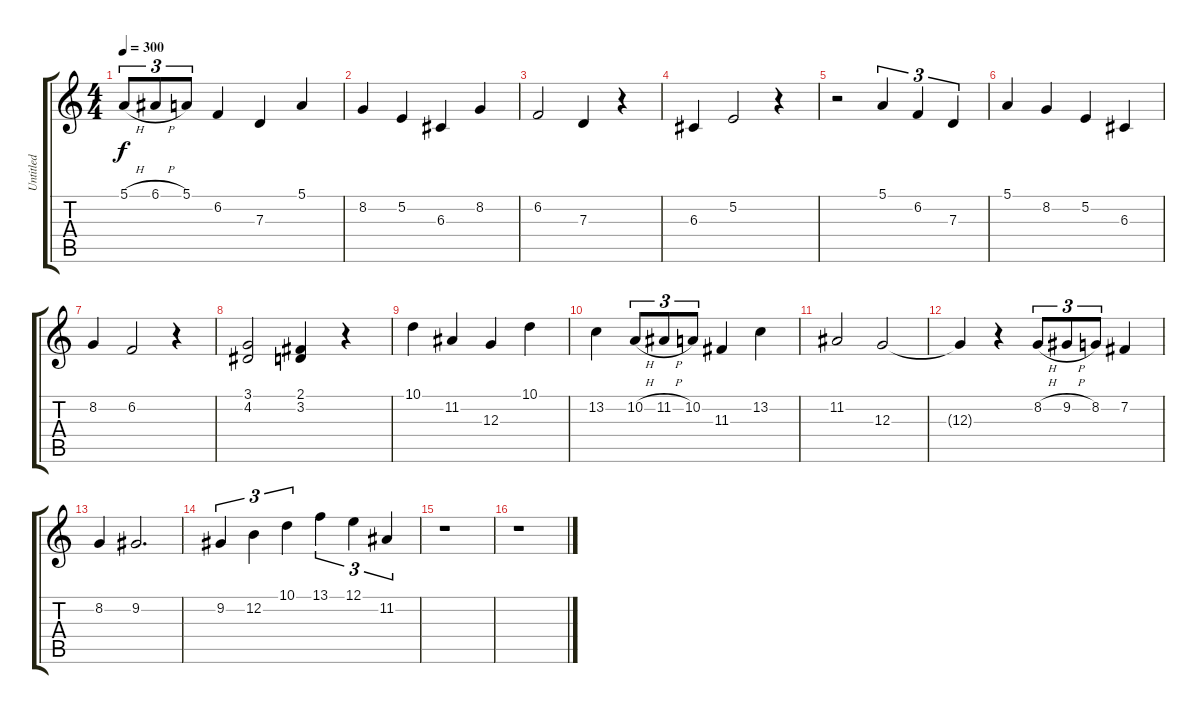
\track ("Untitled" "Untitled") {instrument violin}
\staff {score tabs}
\tuning (E4 B3 G3 D3 A2 E2) {hide}
\ts (4 4)
\tempo 300
\clef g2
\ks c
5.1{h}.8{tu (3 2) dy f} 6.1{h}.8{tu (3 2)} 5.1.8{tu (3 2)} 6.2.4 7.3.4 5.1.4 |
8.2.4 5.2.4 6.3.4 8.2.4 |
6.2.2 7.3.4 r.4 |
6.3.4 5.2.2 r.4 |
r.2 5.1.4{tu (3 2)} 6.2.4{tu (3 2)} 7.3.4{tu (3 2)} |
5.1.4 8.2.4 5.2.4 6.3.4 |
8.2.4 6.2.2 r.4 |
(3.1 4.2).2 (2.1 3.2).4 r.4 |
10.1.4 11.2.4 12.3.4 10.1.4 |
13.2.4 10.2{h}.8{tu (3 2)} 11.2{h}.8{tu (3 2)} 10.2.8{tu (3 2)} 11.3.4 13.2.4 |
11.2.2 12.3.2 |
12.3{t}.4 r.4 8.2{h}.8{tu (3 2)} 9.2{h}.8{tu (3 2)} 8.2.8{tu (3 2)} 7.2.4 |
8.2.4 9.2.2{d} |
9.2.4{tu (3 2)} 12.2.4{tu (3 2)} 10.1.4{tu (3 2)} 13.1.4{tu (3 2)} 12.1.4{tu (3 2)} 11.2.4{tu (3 2)} |
r.1 |
r.1
